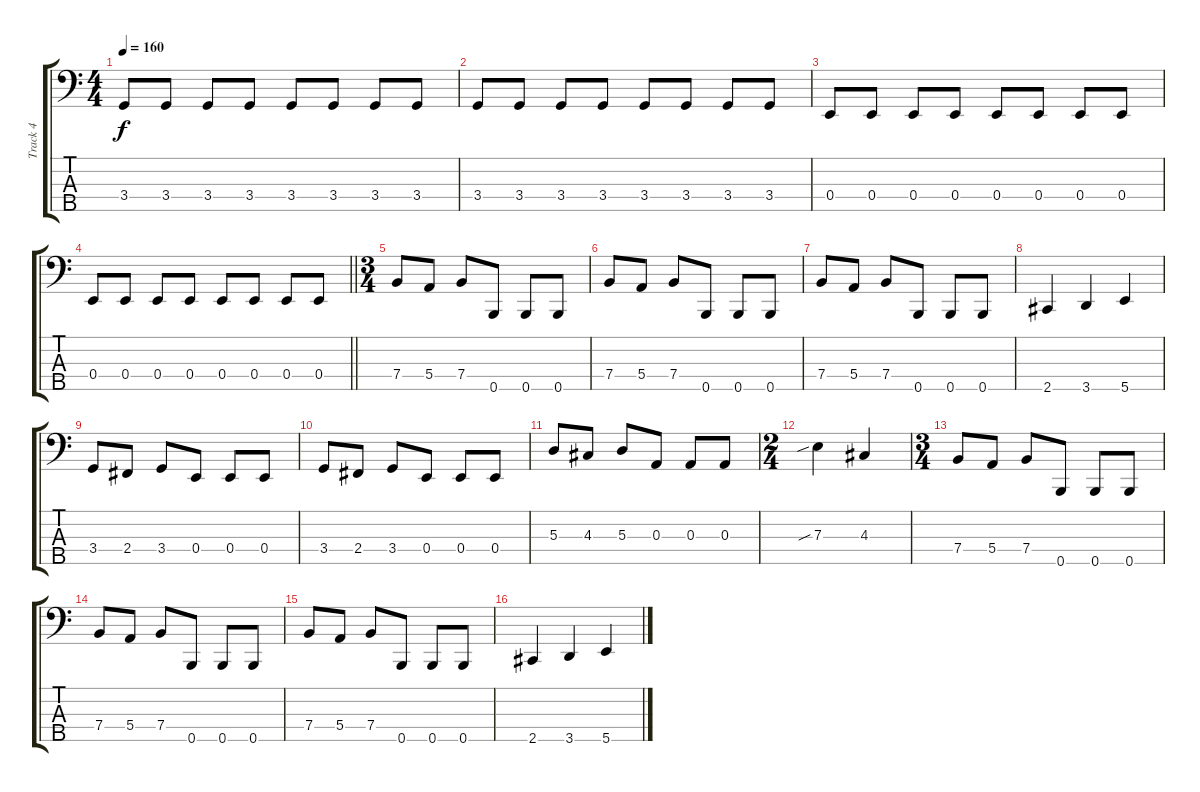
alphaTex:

\track ("Track 4" "Track 4") {instrument electricbassfinger}
\staff {score tabs}
\tuning (G2 D2 A1 E1 B0) {hide}
\ts (4 4)
\tempo 160
\clef f4
\ks c
3.4.8{dy f} 3.4.8 3.4.8 3.4.8 3.4.8 3.4.8 3.4.8 3.4.8 |
3.4.8 3.4.8 3.4.8 3.4.8 3.4.8 3.4.8 3.4.8 3.4.8 |
0.4.8 0.4.8 0.4.8 0.4.8 0.4.8 0.4.8 0.4.8 0.4.8 |
\barLineRight lightlight
0.4.8 0.4.8 0.4.8 0.4.8 0.4.8 0.4.8 0.4.8 0.4.8 |
\ts (3 4)
\section ("" "")
7.4.8 5.4.8 7.4.8 0.5.8 0.5.8 0.5.8 |
7.4.8 5.4.8 7.4.8 0.5.8 0.5.8 0.5.8 |
7.4.8 5.4.8 7.4.8 0.5.8 0.5.8 0.5.8 |
2.5.4 3.5.4 5.5.4 |
3.4.8 2.4.8 3.4.8 0.4.8 0.4.8 0.4.8 |
3.4.8 2.4.8 3.4.8 0.4.8 0.4.8 0.4.8 |
5.3.8 4.3.8 5.3.8 0.3.8 0.3.8 0.3.8 |
\ts (2 4)
7.3{sib}.4 4.3.4 |
\ts (3 4)
7.4.8 5.4.8 7.4.8 0.5.8 0.5.8 0.5.8 |
7.4.8 5.4.8 7.4.8 0.5.8 0.5.8 0.5.8 |
7.4.8 5.4.8 7.4.8 0.5.8 0.5.8 0.5.8 |
2.5.4 3.5.4 5.5.4
